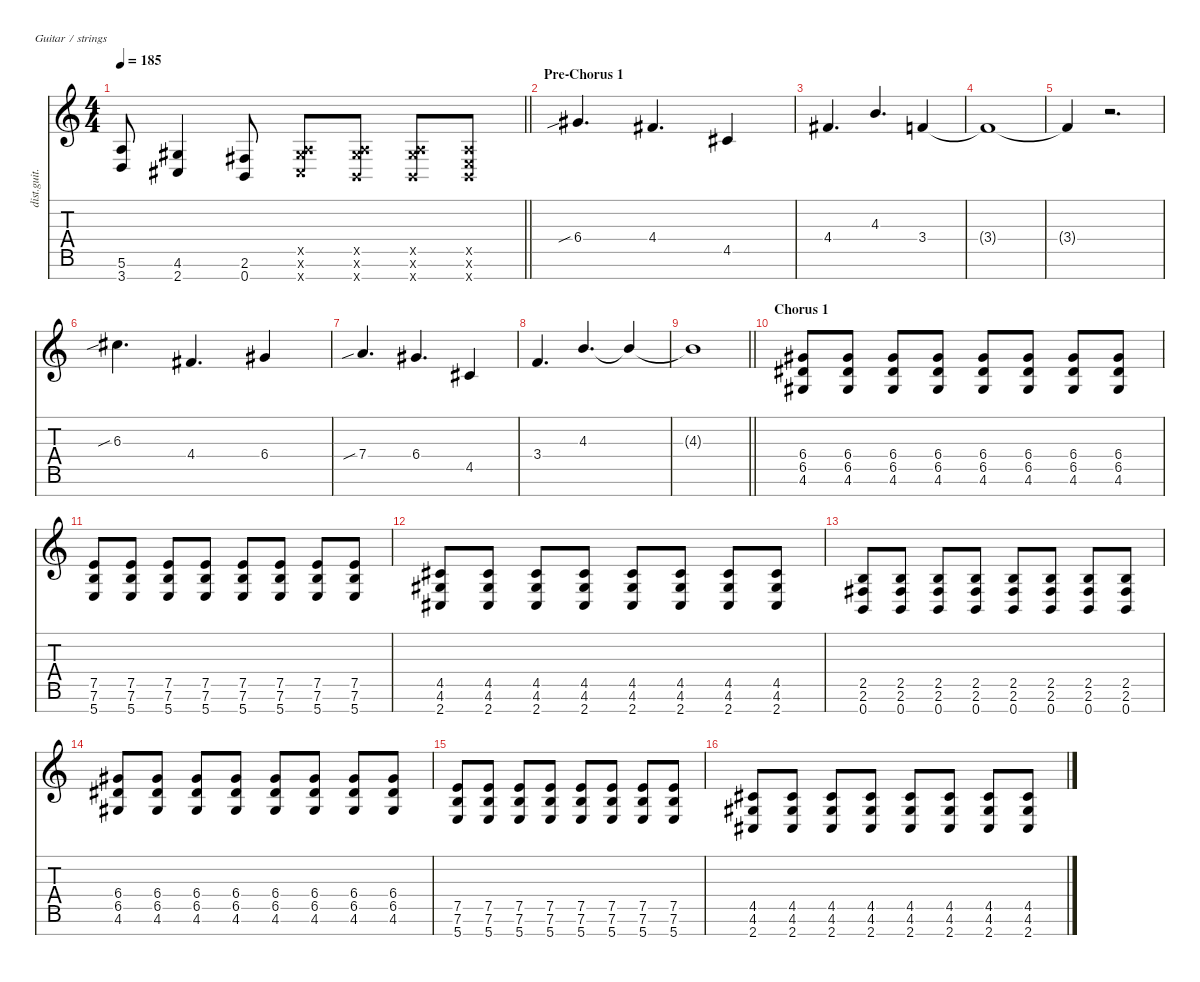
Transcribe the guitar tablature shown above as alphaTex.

\defaultSystemsLayout 4
\hideDynamics
\bracketExtendMode nobrackets
\track ("Distortion Guitar - Zoli" "dist.guit.") {instrument distortionguitar}
\staff {score tabs}
\tuning (E4 B3 G3 D3 A2 E2 B1)
\ts (4 4)
\tempo 185
\clef g2
\barLineRight lightlight
\ks c
(5.6 3.7).8{dy f beam Up} (4.6{acc #} 2.7{acc #}).4{beam Up} (2.6{acc #} 0.7).8{beam Up} (0.5{x} 4.6{x acc #} 2.7{x acc #}).8{beam Up} (0.5{x} 4.6{x acc #} 0.7{x}).8{beam Up} (0.5{x} 4.6{x acc #} 0.7{x}).8{beam Up} (0.5{x} 0.6{x} 0.7{x}).8{beam Up} |
\section ("" "Pre-Chorus 1")
6.4{sib acc #}.4{d beam Up} 4.4{acc #}.4{d beam Up} 4.5{acc #}.4{beam Up} |
4.4{acc #}.4{d beam Up} 4.3.4{d beam Up} 3.4.4{beam Up} |
3.4{t}.1{beam Up} |
3.4{t}.4{beam Up} r.2{d beam Down} |
6.3{sib acc #}.4{d beam Down} 4.4{acc #}.4{d beam Up} 6.4{acc #}.4{beam Up} |
7.4{sib}.4{d beam Up} 6.4{acc #}.4{d beam Up} 4.5{acc #}.4{beam Up} |
3.4.4{d beam Up} 4.3.4{d beam Up} 4.3{t}.4{beam Up} |
\barLineRight lightlight
4.3{t}.1{beam Down} |
\section ("" "Chorus 1")
(6.4{acc #} 6.5{acc #} 4.6{acc #}).8{beam Up} (6.4{acc #} 6.5{acc #} 4.6{acc #}).8{beam Up} (6.4{acc #} 6.5{acc #} 4.6{acc #}).8{beam Up} (6.4{acc #} 6.5{acc #} 4.6{acc #}).8{beam Up} (6.4{acc #} 6.5{acc #} 4.6{acc #}).8{beam Up} (6.4{acc #} 6.5{acc #} 4.6{acc #}).8{beam Up} (6.4{acc #} 6.5{acc #} 4.6{acc #}).8{beam Up} (6.4{acc #} 6.5{acc #} 4.6{acc #}).8{beam Up} |
(7.5 7.6 5.7).8{beam Up} (7.5 7.6 5.7).8{beam Up} (7.5 7.6 5.7).8{beam Up} (7.5 7.6 5.7).8{beam Up} (7.5 7.6 5.7).8{beam Up} (7.5 7.6 5.7).8{beam Up} (7.5 7.6 5.7).8{beam Up} (7.5 7.6 5.7).8{beam Up} |
(4.5{acc #} 4.6{acc #} 2.7{acc #}).8{beam Up} (4.5{acc #} 4.6{acc #} 2.7{acc #}).8{beam Up} (4.5{acc #} 4.6{acc #} 2.7{acc #}).8{beam Up} (4.5{acc #} 4.6{acc #} 2.7{acc #}).8{beam Up} (4.5{acc #} 4.6{acc #} 2.7{acc #}).8{beam Up} (4.5{acc #} 4.6{acc #} 2.7{acc #}).8{beam Up} (4.5{acc #} 4.6{acc #} 2.7{acc #}).8{beam Up} (4.5{acc #} 4.6{acc #} 2.7{acc #}).8{beam Up} |
(2.5 2.6{acc #} 0.7).8{beam Up} (2.5 2.6{acc #} 0.7).8{beam Up} (2.5 2.6{acc #} 0.7).8{beam Up} (2.5 2.6{acc #} 0.7).8{beam Up} (2.5 2.6{acc #} 0.7).8{beam Up} (2.5 2.6{acc #} 0.7).8{beam Up} (2.5 2.6{acc #} 0.7).8{beam Up} (2.5 2.6{acc #} 0.7).8{beam Up} |
(6.4{acc #} 6.5{acc #} 4.6{acc #}).8{beam Up} (6.4{acc #} 6.5{acc #} 4.6{acc #}).8{beam Up} (6.4{acc #} 6.5{acc #} 4.6{acc #}).8{beam Up} (6.4{acc #} 6.5{acc #} 4.6{acc #}).8{beam Up} (6.4{acc #} 6.5{acc #} 4.6{acc #}).8{beam Up} (6.4{acc #} 6.5{acc #} 4.6{acc #}).8{beam Up} (6.4{acc #} 6.5{acc #} 4.6{acc #}).8{beam Up} (6.4{acc #} 6.5{acc #} 4.6{acc #}).8{beam Up} |
(7.5 7.6 5.7).8{beam Up} (7.5 7.6 5.7).8{beam Up} (7.5 7.6 5.7).8{beam Up} (7.5 7.6 5.7).8{beam Up} (7.5 7.6 5.7).8{beam Up} (7.5 7.6 5.7).8{beam Up} (7.5 7.6 5.7).8{beam Up} (7.5 7.6 5.7).8{beam Up} |
(4.5{acc #} 4.6{acc #} 2.7{acc #}).8{beam Up} (4.5{acc #} 4.6{acc #} 2.7{acc #}).8{beam Up} (4.5{acc #} 4.6{acc #} 2.7{acc #}).8{beam Up} (4.5{acc #} 4.6{acc #} 2.7{acc #}).8{beam Up} (4.5{acc #} 4.6{acc #} 2.7{acc #}).8{beam Up} (4.5{acc #} 4.6{acc #} 2.7{acc #}).8{beam Up} (4.5{acc #} 4.6{acc #} 2.7{acc #}).8{beam Up} (4.5{acc #} 4.6{acc #} 2.7{acc #}).8{beam Up}
